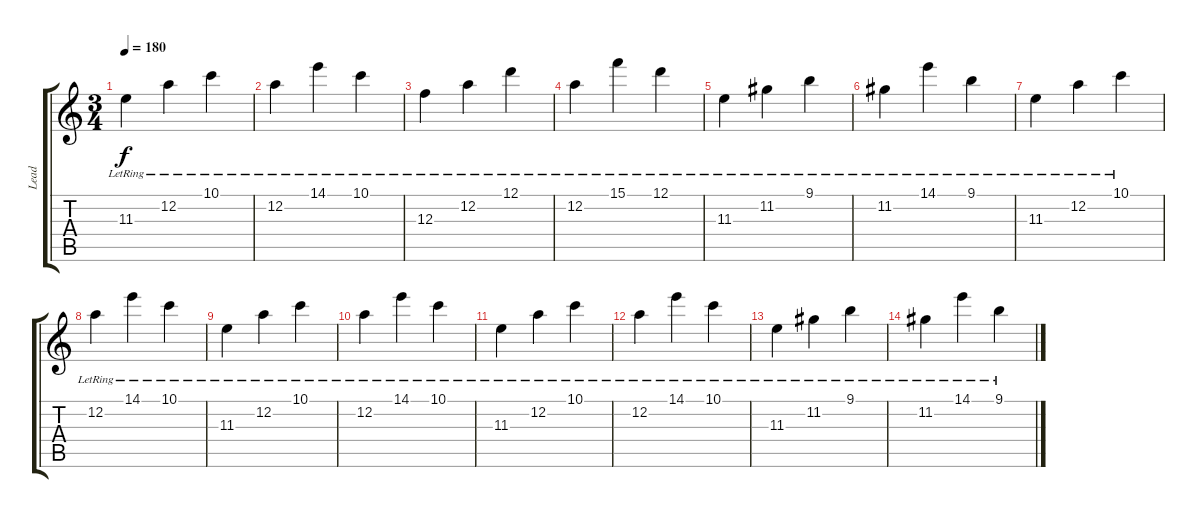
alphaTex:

\track ("Lead" "Lead") {instrument distortionguitar}
\staff {score tabs}
\tuning (D4 A3 F3 C3 G2 C2) {hide}
\ts (3 4)
\tempo 180
\clef g2
\ks c
11.3{lr}.4{dy f} 12.2{lr}.4 10.1{lr}.4 |
12.2{lr}.4 14.1{lr}.4 10.1{lr}.4 |
12.3{lr}.4 12.2{lr}.4 12.1{lr}.4 |
12.2{lr}.4 15.1{lr}.4 12.1{lr}.4 |
11.3{lr}.4 11.2{lr}.4 9.1{lr}.4 |
11.2{lr}.4 14.1{lr}.4 9.1{lr}.4 |
11.3{lr}.4 12.2{lr}.4 10.1{lr}.4 |
12.2{lr}.4 14.1{lr}.4 10.1{lr}.4 |
11.3{lr}.4 12.2{lr}.4 10.1{lr}.4 |
12.2{lr}.4 14.1{lr}.4 10.1{lr}.4 |
11.3{lr}.4 12.2{lr}.4 10.1{lr}.4 |
12.2{lr}.4 14.1{lr}.4 10.1{lr}.4 |
11.3{lr}.4 11.2{lr}.4 9.1{lr}.4 |
11.2{lr}.4 14.1{lr}.4 9.1{lr}.4
